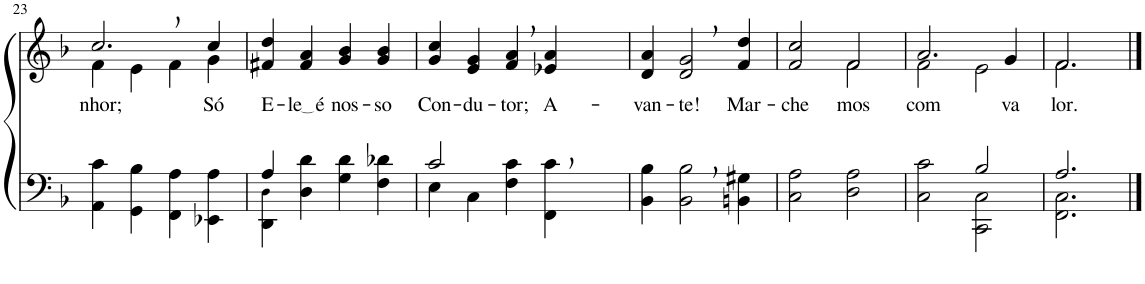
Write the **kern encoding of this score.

**kern	**kern	**text
*part2	*part1	*part1
*staff2	*staff1	*staff1
*I"Parte III e IV	*I"Parte I e II	*
!!LO:PB:g=z
*clefF4	*clefG2	*
*Trd-1c-2	*Trd-1c-2	*
*k[b-]	*k[b-]	*
*M4/4	*M4/4	*
=23	=23	=23
*	*^	*
!	!	!	!LO:LY:b
4AA\ 4c\	2.cc,/	4f\	nhor;
4GG\ 4B-\	.	4e\	.
4FF\ 4A\	.	4f\	.
!	!	!	!LO:LY:b
4EE-X\ 4A\	4cc/	4g\	Só
=24	=24	=24	=24
*^	*	*	*
!	!	!	!	!LO:LY:b
*	*	*v	*v	*
4A/	4DD\ 4D!\	4f#X/ 4dd/	E-
!	!	!	!LO:LY:b
2.ryy	4D\ 4d\	4f#/ 4a/	le é
!	!	!	!LO:LY:b
.	4G\ 4d\	4g/ 4b-/	nos-
!	!	!	!LO:LY:b
.	4F\ 4d-X\	4g/ 4b-/	-so
=25	=25	=25	=25
!	!	!	!LO:LY:b
2c/	4E\	4g/ 4cc/	Con-
!	!	!	!LO:LY:b
.	4C\	4e/ 4g/	-du-
!	!	!	!LO:LY:b
2ryy	4F\ 4c\	4f/, 4a/,	-tor;
!	!	!	!LO:LY:b
.	4FF\ 4c\	4e-X/ 4a/	A-
=26	=26	=26	=26
!	!	!	!LO:LY:b
*v	*v	*	*
4BB-\ 4B-\	4d/ 4a/	-van-
!	!	!LO:LY:b
2BB-\, 2B-\,	2d/, 2g/,	-te!
!	!	!LO:LY:b
4BBn\ 4G#X\	4f/ 4dd/	Mar-
=27	=27	=27
!	!	!LO:LY:b
*	*^	*
2C\ 2A\	2f/ 2cc/	2ryy	-che-
!	!	!	!LO:LY:b
2D\ 2A\	2f/	2f\	-mos
=28	=28	=28	=28
*^	*	*	*
!	!	!	!	!LO:LY:b
2ryy	2C\ 2c\	2.a/	2f\	com
2B-/	2CC\ 2C\	.	2e\	.
!	!	!	!	!LO:LY:b
.	.	4g/	.	va-
=29	=29	=29	=29	=29
!	!	!	!	!LO:LY:b
2.A/	2.FF\ 2.C\	2.f/	2.f\	-lor.
*v	*v	*	*	*
*	*v	*v	*
==	==	==
*-	*-	*-
